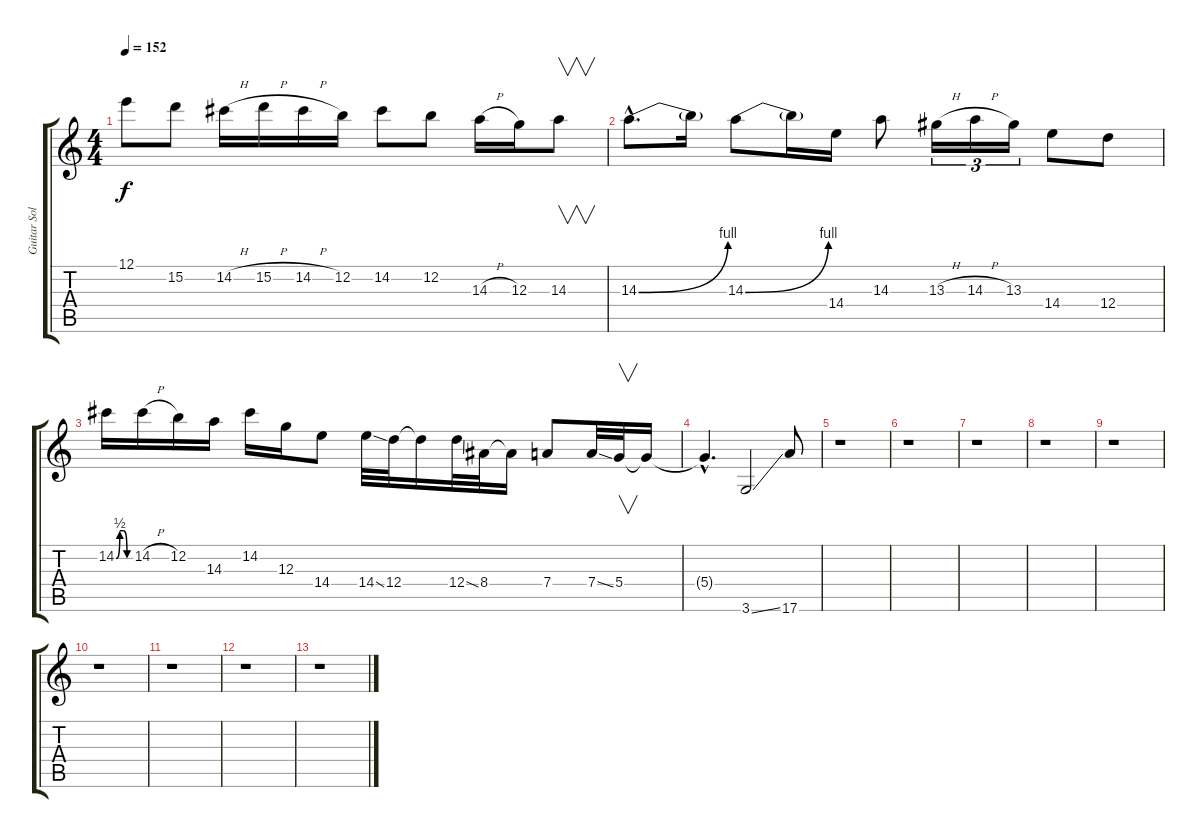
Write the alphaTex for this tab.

\track ("Guitar Solo" "Guitar Sol") {instrument distortionguitar}
\staff {score tabs}
\tuning (E4 B3 G3 D3 A2 E2) {hide}
\ts (4 4)
\tempo 152
\clef g2
\ks c
12.1.8{dy f} 15.2.8 14.2{h}.16 15.2{h}.16 14.2{h}.16 12.2.16 14.2.8 12.2.8 14.3{h}.16 12.3.16 14.3.8{v} |
14.3{be (bend 0 0 60 4) hac}.8{d} 14.3{t}.16 14.3{be (bend 0 0 60 4)}.8 14.3{t}.16 14.4.16 14.3.8 13.3{h}.16{tu (3 2)} 14.3{h}.16{tu (3 2)} 13.3.16{tu (3 2)} 14.4.8 12.4.8 |
14.2{be (custom 0 0 15 2 30 2 45 0 60 0)}.16 14.2{h}.16 12.2.16 14.3.16 14.2.16 12.3.16 14.4.8 14.4{ss}.32 12.4.32 12.4{t}.16 12.4{ss}.32 8.4.32 8.4{t}.16 7.4.8 7.4{ss}.32 5.4.32{v} 5.4{t}.16 |
5.4{hac t}.4{d} 3.6{ss}.2 17.6.8 |
r.1 |
r.1 |
r.1 |
r.1 |
r.1 |
r.1 |
r.1 |
r.1 |
r.1
